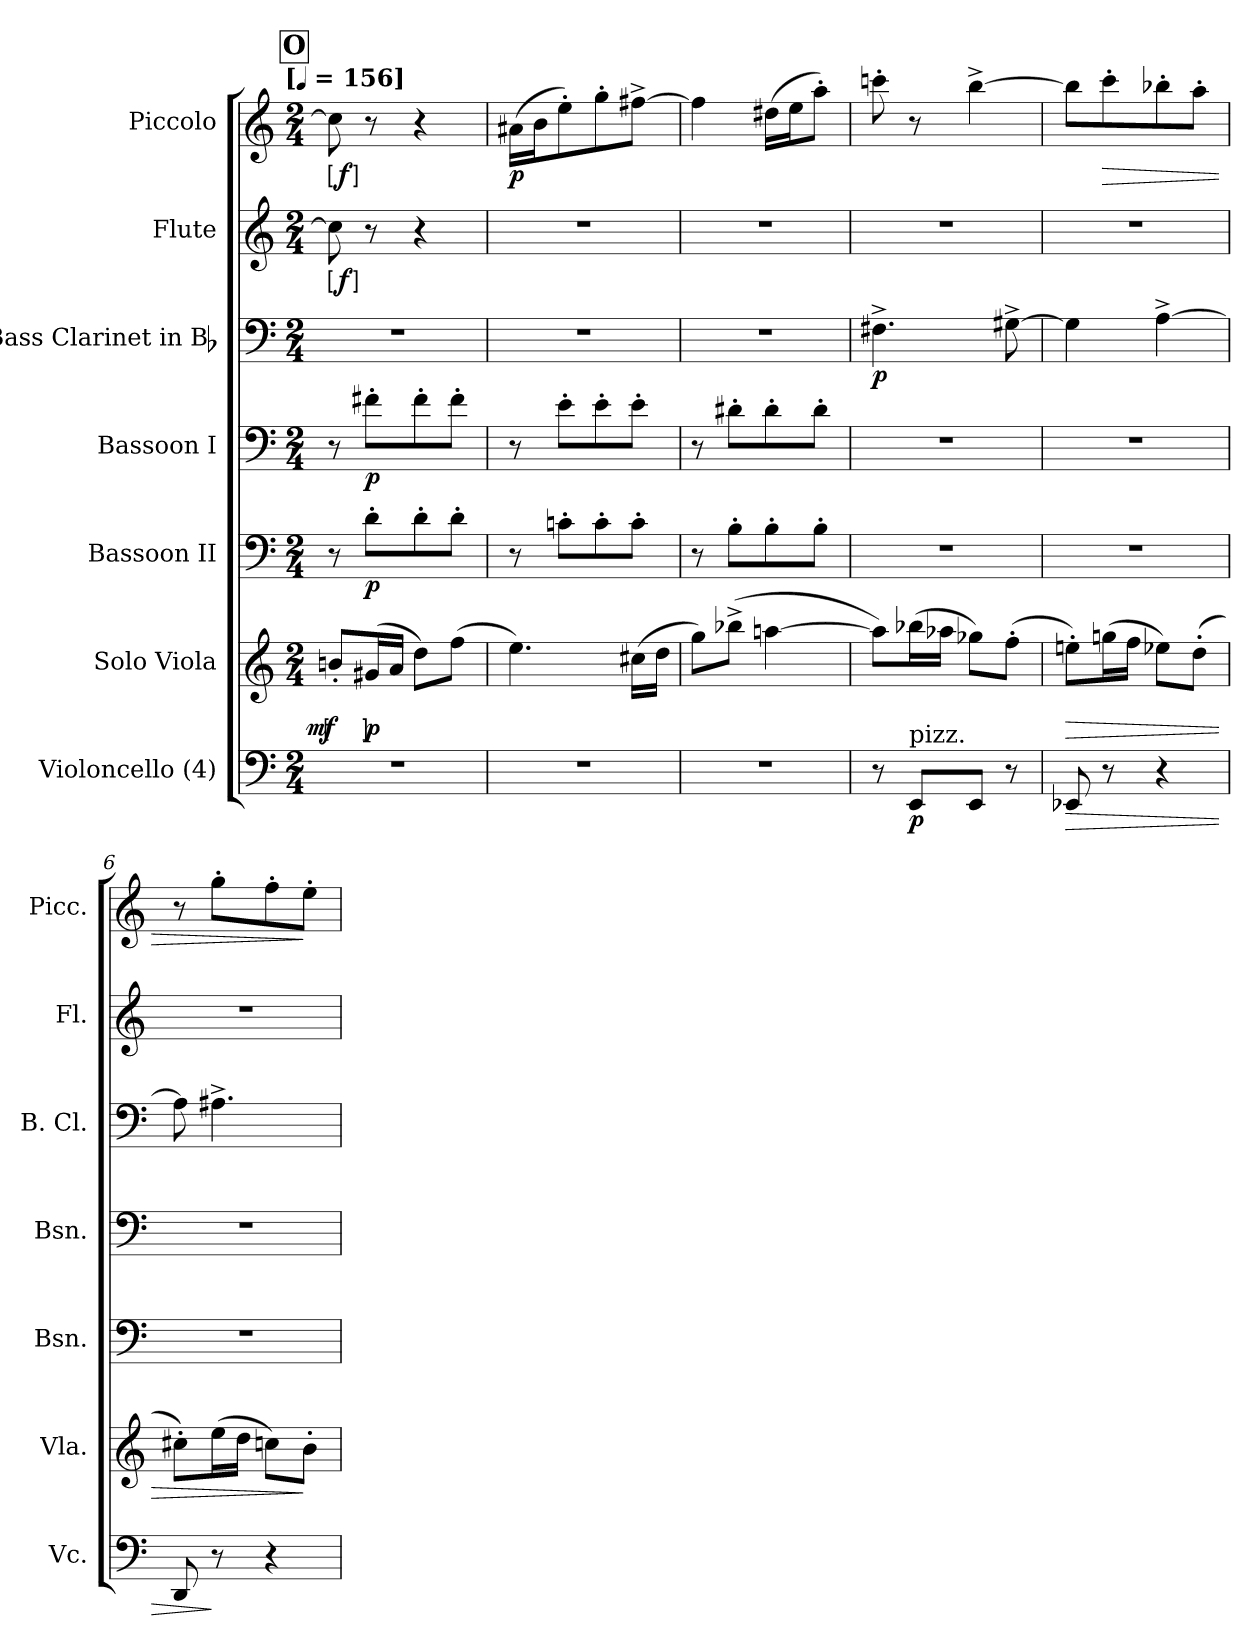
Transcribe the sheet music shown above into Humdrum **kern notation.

**kern	**dynam	**kern	**dynam	**kern	**dynam	**kern	**dynam	**kern	**dynam	**kern	**dynam	**kern	**dynam
*part7	*part7	*part6	*part6	*part5	*part5	*part4	*part4	*part3	*part3	*part2	*part2	*part1	*part1
*staff7	*staff7	*staff6	*staff6	*staff5	*staff5	*staff4	*staff4	*staff3	*staff3	*staff2	*staff2	*staff1	*staff1
*I"Violoncello (4)	*	*I"Solo Viola	*	*I"Bassoon II	*	*I"Bassoon I	*	*I"Bass Clarinet in Bb	*	*I"Flute	*	*I"Piccolo	*
*I'Vc.	*	*I'Vla.	*	*I'Bsn.	*	*I'Bsn.	*	*I'B. Cl.	*	*I'Fl.	*	*I'Picc.	*
*clefF4	*	*clefG2	*	*clefF4	*	*clefF4	*	*clefF4	*	*clefG2	*	*clefG2	*
*	*	*	*	*	*	*	*	*ITrd1c2	*	*	*	*ITrd-7c-12	*
*k[]	*	*k[]	*	*k[]	*	*k[]	*	*k[b-e-]	*	*k[]	*	*k[]	*
!!LO:TX:omd:t=[[quarter] = 156]
*M2/4	*	*M2/4	*	*M2/4	*	*M2/4	*	*M2/4	*	*M2/4	*	*M2/4	*
*MM156	*	*MM156	*	*MM156	*	*MM156	*	*MM156	*	*MM156	*	*MM156	*
!!LO:REH:place=s1:t=O
=1	=1	=1	=1	=1	=1	=1	=1	=1	=1	=1	=1	=1	=1
!	!	!	!LO:DY:rj:ed=brack	!	!	!	!	!	!	!	!LO:DY:ed=brack	!	!LO:DY:ed=brack
2r	.	8bn'iL	mf	8r	.	8r	.	2r	.	8cc#]	f	8ccc#]	f
.	.	(16g#XL	p	8d'L	p	8f#X'L	p	.	.	8r	.	8r	.
.	.	16aJJ	.	.	.	.	.	.	.	.	.	.	.
.	.	8ddL)	.	8d'	.	8f#'	.	.	.	4r	.	4r	.
.	.	(8ffJ	.	8d'J	.	8f#'J	.	.	.	.	.	.	.
=2	=2	=2	=2	=2	=2	=2	=2	=2	=2	=2	=2	=2	=2
2r	.	4.ee)	.	8r	.	8r	.	2r	.	2r	.	(16aa#XLL	p
.	.	.	.	.	.	.	.	.	.	.	.	16bbJ	.
.	.	.	.	8cn'L	.	8e'L	.	.	.	.	.	8eee')	.
.	.	.	.	8c'	.	8e'	.	.	.	.	.	8ggg'	.
.	.	(16cc#XLL	.	8c'J	.	8e'J	.	.	.	.	.	[8fff#X^J	.
.	.	16ddJJ	.	.	.	.	.	.	.	.	.	.	.
=3	=3	=3	=3	=3	=3	=3	=3	=3	=3	=3	=3	=3	=3
2r	.	8ggL)	.	8r	.	8r	.	2r	.	2r	.	4fff#]	.
.	.	(8bb-X^J	.	8B'L	.	8d#X'L	.	.	.	.	.	.	.
.	.	[4aan	.	8B'	.	8d#'	.	.	.	.	.	(16ddd#XLL	.
.	.	.	.	.	.	.	.	.	.	.	.	16eeeJ	.
.	.	.	.	8B'J	.	8d#'J	.	.	.	.	.	8aaa'J)	.
=4	=4	=4	=4	=4	=4	=4	=4	=4	=4	=4	=4	=4	=4
8r	.	8aaL])	.	2r	.	2r	.	4.En^>	p	2r	.	8ccccn'	.
!LO:TX:a:t=pizz.	!	!	!	!	!	!	!	!	!	!	!	!	!
8EEL	p	(16bb-XL	.	.	.	.	.	.	.	.	.	8r	.
.	.	16aa-XJJ	.	.	.	.	.	.	.	.	.	.	.
8EEJ	.	8gg-XL)	.	.	.	.	.	.	.	.	.	[4bbb^	.
8r	.	(8ff'J	.	.	.	.	.	[8F#X^>	.	.	.	.	.
=5	=5	=5	=5	=5	=5	=5	=5	=5	=5	=5	=5	=5	=5
!	!LO:HP:b	!	!LO:HP:b	!	!	!	!	!	!	!	!	!	!
8EE-X	>	8een'L)	>	2r	.	2r	.	4F#]	.	2r	.	8bbbL]	.
!	!	!	!	!	!	!	!	!	!	!	!	!	!LO:HP:b
8r	.	(16ggnL	.	.	.	.	.	.	.	.	.	8cccc'	>
.	.	16ffJJ	.	.	.	.	.	.	.	.	.	.	.
4r	.	8ee-XL)	.	.	.	.	.	[4G^>	.	.	.	8bbb-X'	.
.	.	(8dd'J	.	.	.	.	.	.	.	.	.	8aaa'J	.
=6	=6	=6	=6	=6	=6	=6	=6	=6	=6	=6	=6	=6	=6
8DD	.	8cc#X'L)	.	2r	.	2r	.	8G]	.	2r	.	8r	.
8r	]	(16eeL	.	.	.	.	.	4.G#X^>	.	.	.	8ggg'L	.
.	.	16ddJJ	.	.	.	.	.	.	.	.	.	.	.
4r	.	8ccnL)	.	.	.	.	.	.	.	.	.	8fff'	.
.	.	8b'J	]	.	.	.	.	.	.	.	.	8eee'J	]
=	=	=	=	=	=	=	=	=	=	=	=	=	=
*-	*-	*-	*-	*-	*-	*-	*-	*-	*-	*-	*-	*-	*-
